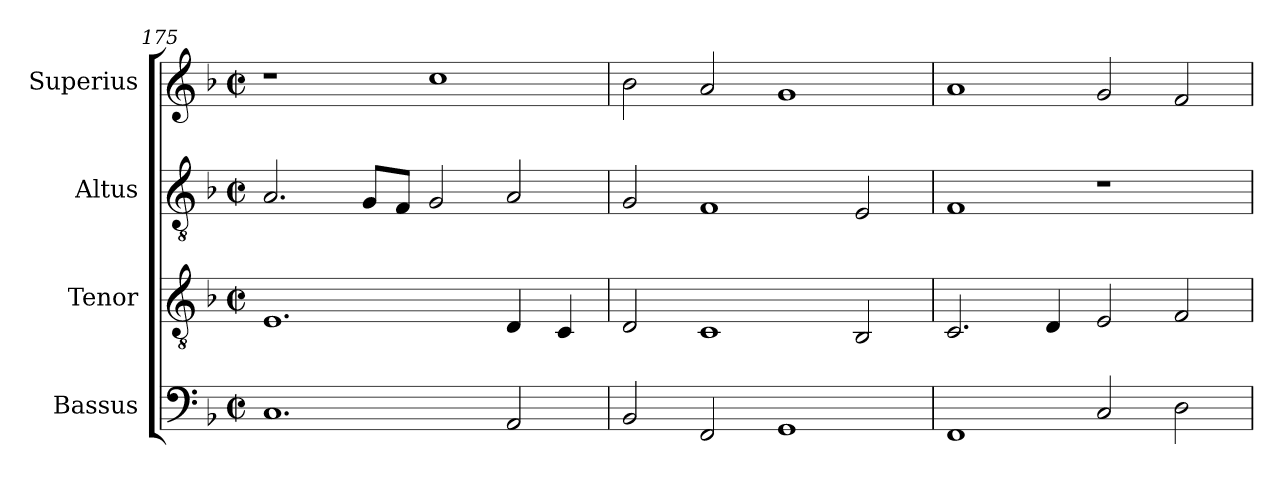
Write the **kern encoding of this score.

**kern	**kern	**kern	**kern
*part4	*part3	*part2	*part1
*staff4	*staff3	*staff2	*staff1
*I"Bassus	*I"Tenor	*I"Altus	*I"Superius
*I'B.	*I'T.	*I'A.	*I'S.
*clefF4	*clefGv2	*clefGv2	*clefG2
*	*ITrd7c12	*ITrd7c12	*
*k[b-]	*k[b-]	*k[b-]	*k[b-]
*F:	*F:	*F:	*F:
*M2/2	*M2/2	*M2/2	*M2/2
*met(c|)	*met(c|)	*met(c|)	*met(c|)
=175	=175	=175	=175
1.Ci	1.EEi	2.AAi/	1r
.	.	8GGi/L	.
.	.	8FFi/J	.
.	.	2GGi/	1cci
2AAi/	4DDi/	2AAi/	.
.	4CCi/	.	.
=176	=176	=176	=176
2BB-i/	2DDi/	2GGi/	2b-i\
2FFi/	1CCi	1FFi	2ai/
1GGi	.	.	1gi
.	2BBB-i/	2EEi/	.
=177	=177	=177	=177
1FFi	2.CCi/	1FFi	1ai
.	4DDi/	.	.
2Ci/	2EEi/	1r	2gi/
2Di\	2FFi/	.	2fi/
=	=	=	=
*-	*-	*-	*-
